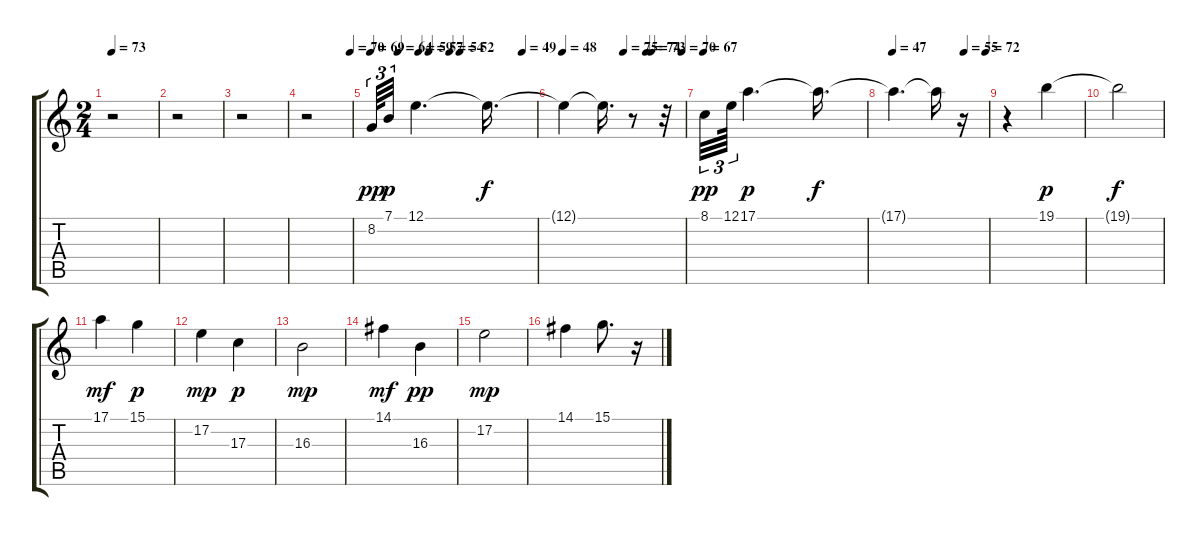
\track "" {instrument pad1newage}
\staff {score tabs}
\tuning (E4 B3 G3 D3 A2 E2) {hide}
\ts (2 4)
\tempo 73
\clef g2
\ks c
r.2{dy pp} |
r.2 |
r.2 |
\tempo (70 0.9791666666666666)
r.2 |
\tempo 69
\tempo (64 0.16666666666666666)
\tempo (59 0.2916666666666667)
\tempo (57 0.3541666666666667)
\tempo (54 0.4791666666666667)
\tempo (52 0.5416666666666666)
\tempo (49 0.9166666666666666)
8.2.64{tu (3 2)} 7.1.32{tu (3 2) dy p} 12.1.4{d} 12.1{t}.16{d dy f} |
\tempo 48
\tempo (75 0.5)
\tempo (74 0.6875)
\tempo (73 0.7291666666666666)
\tempo (70 0.9791666666666666)
12.1{t}.4 12.1{t}.16{d} r.8 r.32 |
\tempo 67
8.1.32{tu (3 2) dy pp} 12.1.64{tu (3 2)} 17.1.4{d dy p} 17.1{t}.16{d dy f} |
\tempo 47
\tempo (55 0.75)
\tempo (72 0.9791666666666666)
17.1{t}.4{d} 17.1{t}.16 r.16 |
r.4 19.1.4{dy p} |
19.1{t}.2{dy f} |
17.1.4{dy mf} 15.1.4{dy p} |
17.2.4{dy mp} 17.3.4{dy p} |
16.3.2{dy mp} |
14.1.4{dy mf} 16.3.4{dy pp} |
17.2.2{dy mp} |
14.1.4 15.1.8{d} r.16
